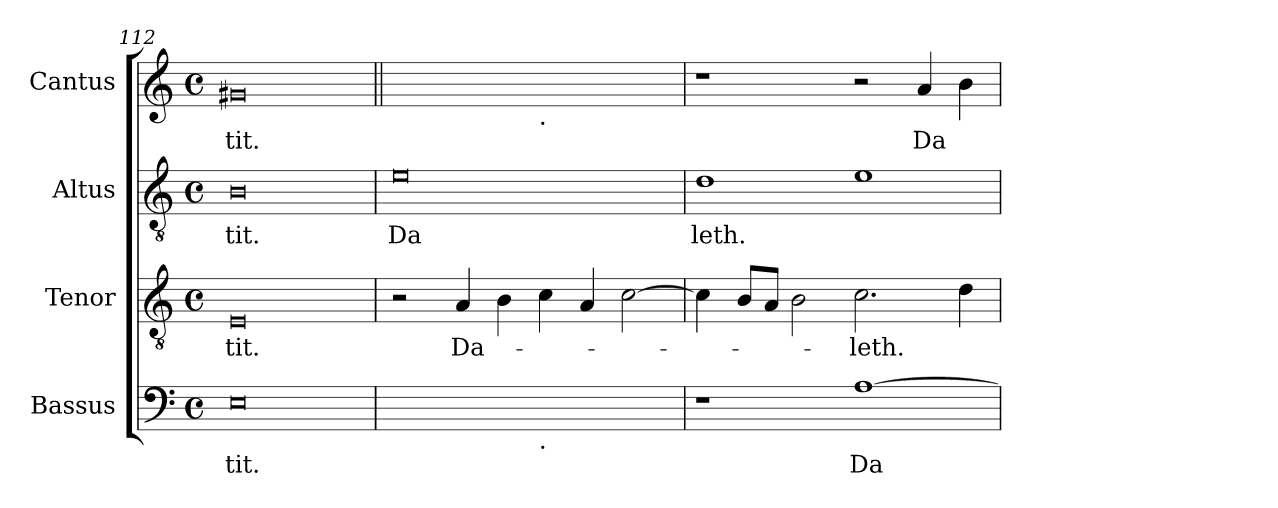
**kern	**text	**kern	**text	**kern	**text	**kern	**text
*part4	*part4	*part3	*part3	*part2	*part2	*part1	*part1
*staff4	*staff4	*staff3	*staff3	*staff2	*staff2	*staff1	*staff1
*I"Bassus	*	*I"Tenor	*	*I"Altus	*	*I"Cantus	*
*clefF4	*	*clefGv2	*	*clefGv2	*	*clefG2	*
*M4/4	*	*M4/4	*	*M4/4	*	*M4/4	*
*met(c)	*	*met(c)	*	*met(c)	*	*met(c)	*
=112	=112	=112	=112	=112	=112	=112	=112
!	!LO:LY:b:cj	!	!LO:LY:b:cj	!	!LO:LY:b:cj	!	!LO:LY:b:cj
0E	-tit.	0E	-tit.	0B	tit.	0g#X	tit.
=113	=113||	=113	=113||	=113	=113||	=113||	=113||
!	!	!	!	!	!LO:LY:b:cj	!	!
1ryy	.	2r	.	0e	Da	1ryy	.
!	!	!	!LO:LY:b	!	!	!	!
.	.	4A/	Da-	.	.	.	.
.	.	4B\	.	.	.	.	.
!	!	!	!	!	!	!LO:TX:b:t=.	!
!LO:TX:b:t=.	!	!	!	!	!	!	!
1ryy	.	4c\	.	.	.	1ryy	.
.	.	4A/	.	.	.	.	.
.	.	[>2c\	.	.	.	.	.
=114	=114	=114	=114	=114	=114	=114	=114
!	!	!	!	!	!LO:LY:b	!	!
1r	.	4c\]	.	1d	leth.	1r	.
.	.	8B/L	.	.	.	.	.
.	.	8A/J	.	.	.	.	.
.	.	2B\	.	.	.	.	.
!	!LO:LY:b:cj	!	!LO:LY:b	!	!	!	!
[>1A	Da-	2.c\	-leth.	1e	.	2r	.
!	!	!	!	!	!	!	!LO:LY:b
.	.	.	.	.	.	4a/	Da
.	.	4d\	.	.	.	4b\	.
=	=	=	=	=	=	=	=
*-	*-	*-	*-	*-	*-	*-	*-
